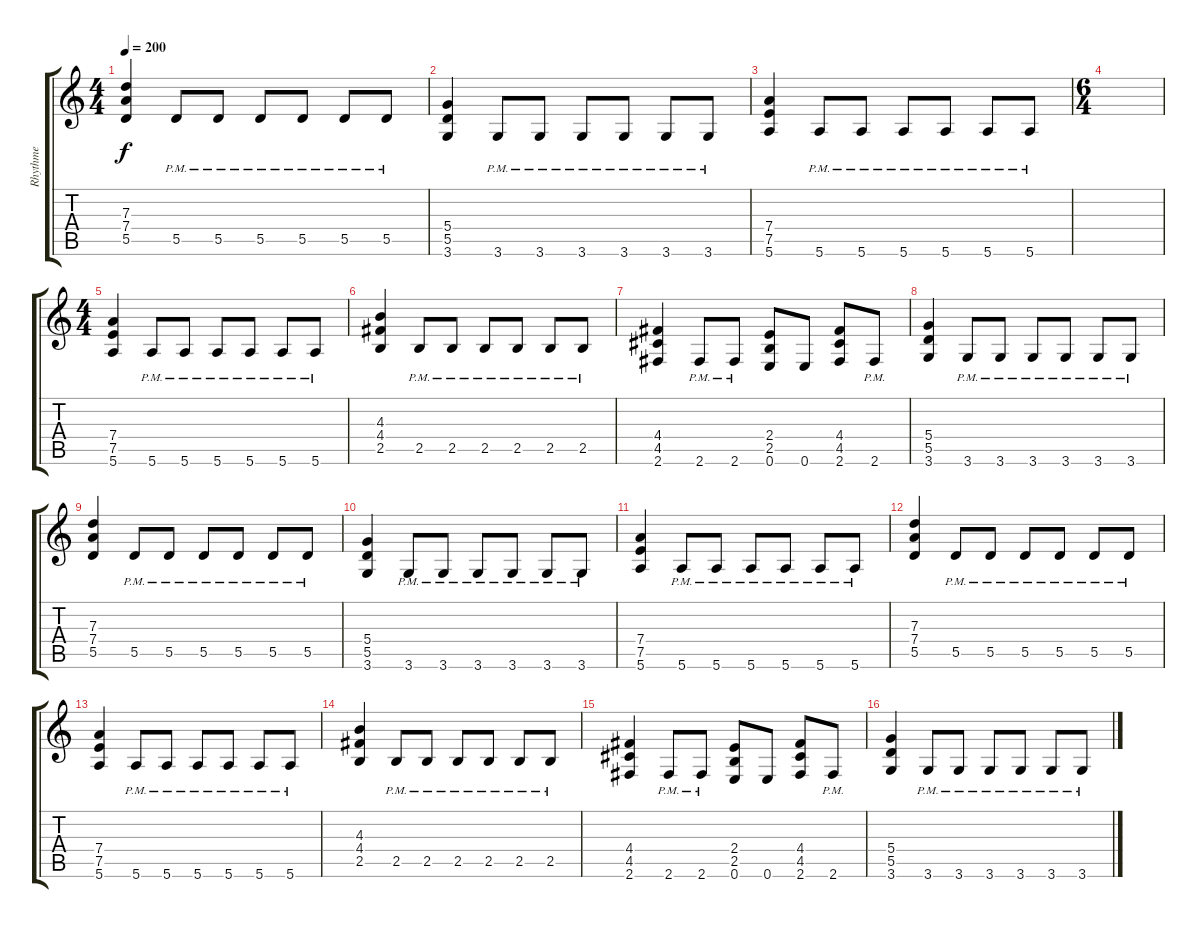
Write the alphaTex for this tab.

\track ("Rhythme" "Rhythme") {instrument distortionguitar}
\staff {score tabs}
\tuning (E4 B3 G3 D3 A2 E2) {hide}
\ts (4 4)
\tempo 200
\clef g2
\ks c
(7.3 7.4 5.5).4{dy f} 5.5{pm}.8 5.5{pm}.8 5.5{pm}.8 5.5{pm}.8 5.5{pm}.8 5.5{pm}.8 |
(5.4 5.5 3.6).4 3.6{pm}.8 3.6{pm}.8 3.6{pm}.8 3.6{pm}.8 3.6{pm}.8 3.6{pm}.8 |
(7.4 7.5 5.6).4 5.6{pm}.8 5.6{pm}.8 5.6{pm}.8 5.6{pm}.8 5.6{pm}.8 5.6{pm}.8 |
\ts (6 4)
|
\ts (4 4)
(7.4 7.5 5.6).4 5.6{pm}.8 5.6{pm}.8 5.6{pm}.8 5.6{pm}.8 5.6{pm}.8 5.6{pm}.8 |
(4.3 4.4 2.5).4 2.5{pm}.8 2.5{pm}.8 2.5{pm}.8 2.5{pm}.8 2.5{pm}.8 2.5{pm}.8 |
(4.4 4.5 2.6).4 2.6{pm}.8 2.6{pm}.8 (2.4 2.5 0.6).8 0.6.8 (4.4 4.5 2.6).8 2.6{pm}.8 |
(5.4 5.5 3.6).4 3.6{pm}.8 3.6{pm}.8 3.6{pm}.8 3.6{pm}.8 3.6{pm}.8 3.6{pm}.8 |
(7.3 7.4 5.5).4 5.5{pm}.8 5.5{pm}.8 5.5{pm}.8 5.5{pm}.8 5.5{pm}.8 5.5{pm}.8 |
(5.4 5.5 3.6).4 3.6{pm}.8 3.6{pm}.8 3.6{pm}.8 3.6{pm}.8 3.6{pm}.8 3.6{pm}.8 |
(7.4 7.5 5.6).4 5.6{pm}.8 5.6{pm}.8 5.6{pm}.8 5.6{pm}.8 5.6{pm}.8 5.6{pm}.8 |
(7.3 7.4 5.5).4 5.5{pm}.8 5.5{pm}.8 5.5{pm}.8 5.5{pm}.8 5.5{pm}.8 5.5{pm}.8 |
(7.4 7.5 5.6).4 5.6{pm}.8 5.6{pm}.8 5.6{pm}.8 5.6{pm}.8 5.6{pm}.8 5.6{pm}.8 |
(4.3 4.4 2.5).4 2.5{pm}.8 2.5{pm}.8 2.5{pm}.8 2.5{pm}.8 2.5{pm}.8 2.5{pm}.8 |
(4.4 4.5 2.6).4 2.6{pm}.8 2.6{pm}.8 (2.4 2.5 0.6).8 0.6.8 (4.4 4.5 2.6).8 2.6{pm}.8 |
(5.4 5.5 3.6).4 3.6{pm}.8 3.6{pm}.8 3.6{pm}.8 3.6{pm}.8 3.6{pm}.8 3.6{pm}.8
